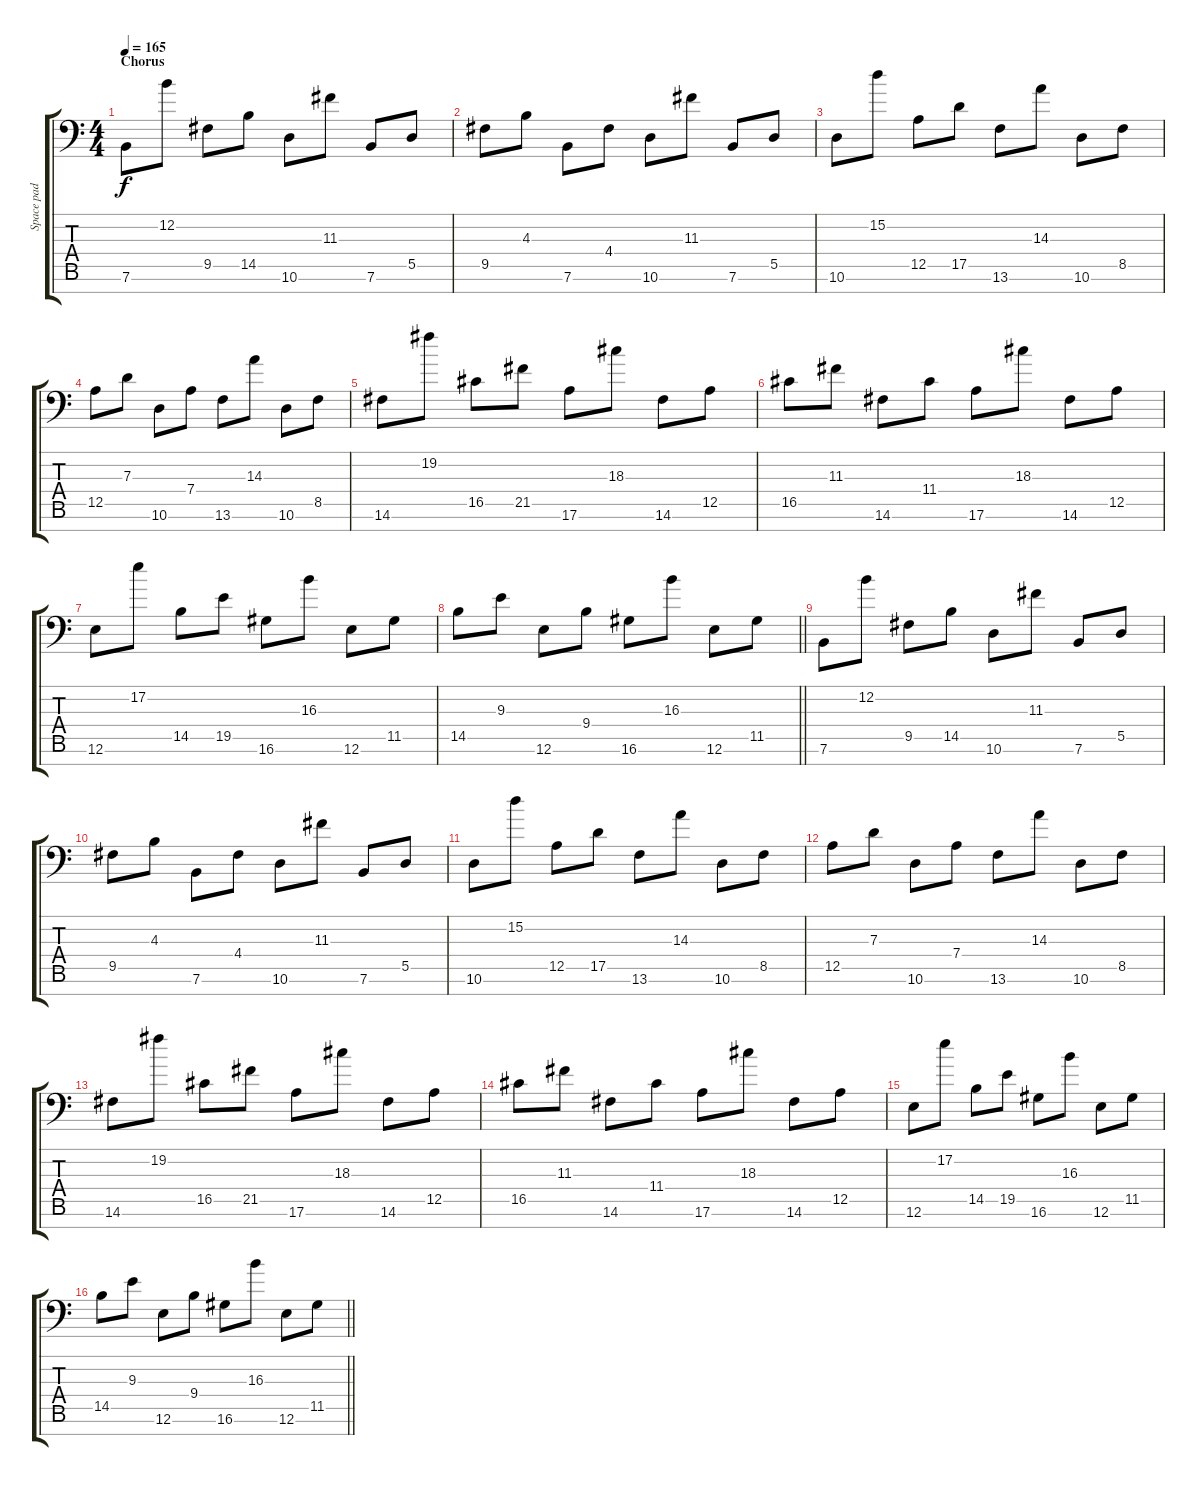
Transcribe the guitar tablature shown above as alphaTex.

\track ("Space pad lead arp" "Space pad ") {instrument lead1square}
\staff {score tabs}
\tuning (E4 B3 G3 D3 A2 E2 C-1) {hide}
\ts (4 4)
\section ("" "Chorus")
\tempo 165
\clef f4
\ks c
7.6.8{dy f} 12.2.8 9.5.8 14.5.8 10.6.8 11.3.8 7.6.8 5.5.8 |
9.5.8 4.3.8 7.6.8 4.4.8 10.6.8 11.3.8 7.6.8 5.5.8 |
10.6.8 15.2.8 12.5.8 17.5.8 13.6.8 14.3.8 10.6.8 8.5.8 |
12.5.8 7.3.8 10.6.8 7.4.8 13.6.8 14.3.8 10.6.8 8.5.8 |
14.6.8 19.2.8 16.5.8 21.5.8 17.6.8 18.3.8 14.6.8 12.5.8 |
16.5.8 11.3.8 14.6.8 11.4.8 17.6.8 18.3.8 14.6.8 12.5.8 |
12.6.8 17.2.8 14.5.8 19.5.8 16.6.8 16.3.8 12.6.8 11.5.8 |
\barLineRight lightlight
14.5.8 9.3.8 12.6.8 9.4.8 16.6.8 16.3.8 12.6.8 11.5.8 |
7.6.8 12.2.8 9.5.8 14.5.8 10.6.8 11.3.8 7.6.8 5.5.8 |
9.5.8 4.3.8 7.6.8 4.4.8 10.6.8 11.3.8 7.6.8 5.5.8 |
10.6.8 15.2.8 12.5.8 17.5.8 13.6.8 14.3.8 10.6.8 8.5.8 |
12.5.8 7.3.8 10.6.8 7.4.8 13.6.8 14.3.8 10.6.8 8.5.8 |
14.6.8 19.2.8 16.5.8 21.5.8 17.6.8 18.3.8 14.6.8 12.5.8 |
16.5.8 11.3.8 14.6.8 11.4.8 17.6.8 18.3.8 14.6.8 12.5.8 |
12.6.8 17.2.8 14.5.8 19.5.8 16.6.8 16.3.8 12.6.8 11.5.8 |
\barLineRight lightlight
14.5.8 9.3.8 12.6.8 9.4.8 16.6.8 16.3.8 12.6.8 11.5.8
